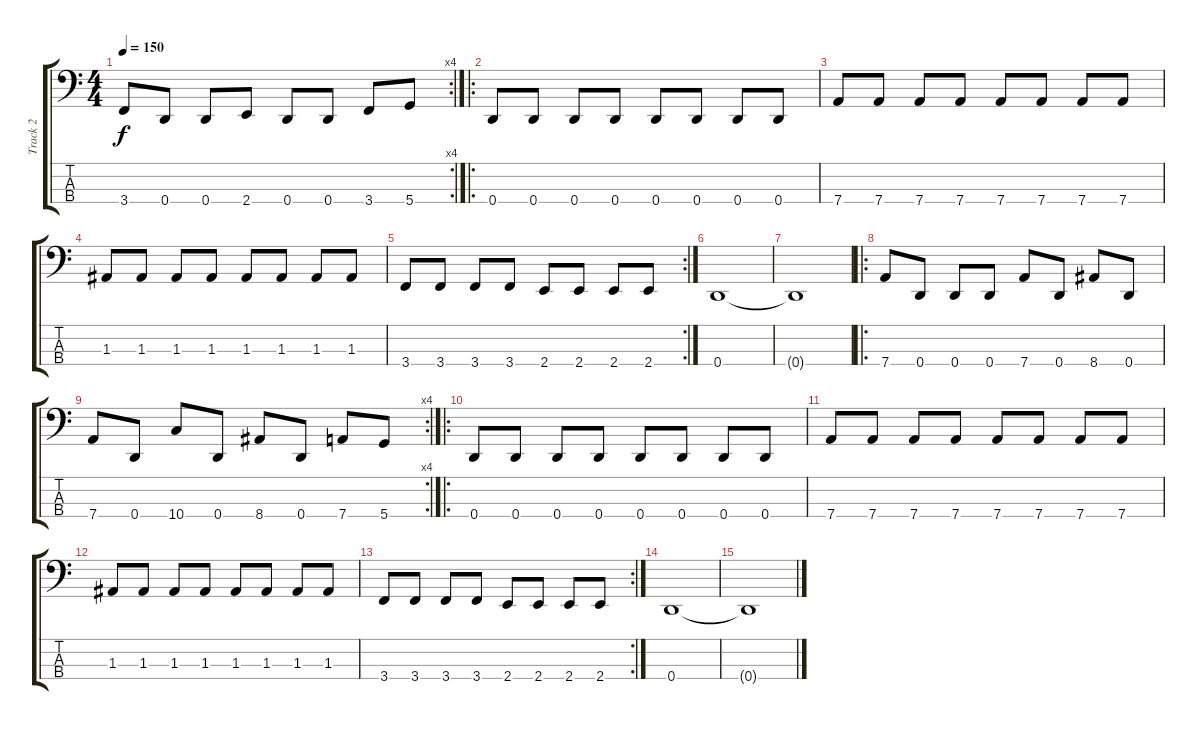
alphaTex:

\track ("Track 2" "Track 2") {instrument electricbassfinger}
\staff {score tabs}
\tuning (G2 D2 A1 D1) {hide}
\rc 4
\ts (4 4)
\tempo 150
\clef f4
\ks c
3.4.8{dy f} 0.4.8 0.4.8 2.4.8 0.4.8 0.4.8 3.4.8 5.4.8 |
\ro
0.4.8 0.4.8 0.4.8 0.4.8 0.4.8 0.4.8 0.4.8 0.4.8 |
7.4.8 7.4.8 7.4.8 7.4.8 7.4.8 7.4.8 7.4.8 7.4.8 |
1.3.8 1.3.8 1.3.8 1.3.8 1.3.8 1.3.8 1.3.8 1.3.8 |
\rc 2
3.4.8 3.4.8 3.4.8 3.4.8 2.4.8 2.4.8 2.4.8 2.4.8 |
0.4.1 |
0.4{t}.1 |
\ro
7.4.8 0.4.8 0.4.8 0.4.8 7.4.8 0.4.8 8.4.8 0.4.8 |
\rc 4
7.4.8 0.4.8 10.4.8 0.4.8 8.4.8 0.4.8 7.4.8 5.4.8 |
\ro
0.4.8 0.4.8 0.4.8 0.4.8 0.4.8 0.4.8 0.4.8 0.4.8 |
7.4.8 7.4.8 7.4.8 7.4.8 7.4.8 7.4.8 7.4.8 7.4.8 |
1.3.8 1.3.8 1.3.8 1.3.8 1.3.8 1.3.8 1.3.8 1.3.8 |
\rc 2
3.4.8 3.4.8 3.4.8 3.4.8 2.4.8 2.4.8 2.4.8 2.4.8 |
0.4.1 |
0.4{t}.1
